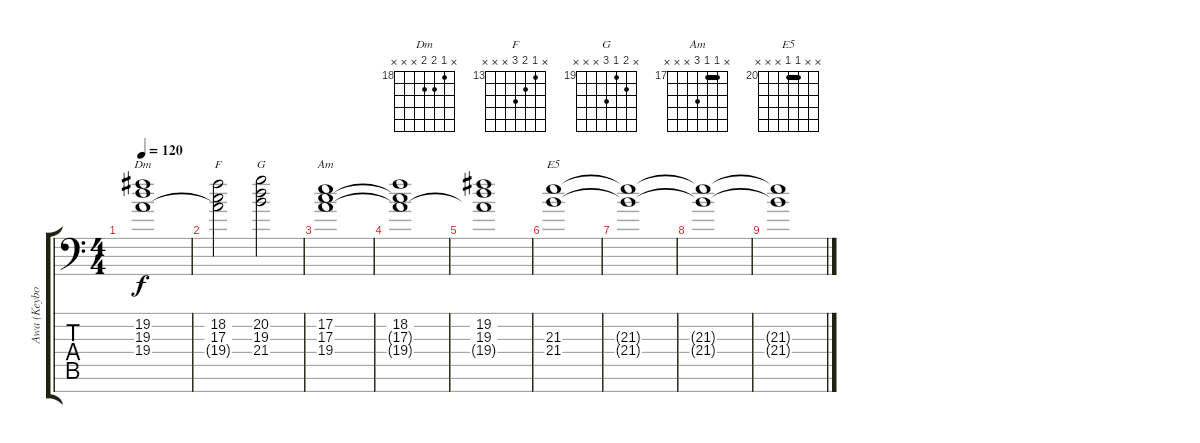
\track ("Awa (Keyboard Church Organ)" "Awa (Keybo") {instrument churchorgan}
\staff {score tabs}
\tuning (E4 B3 G3 D3 A2 E2 A0) {hide}
\chord ("Dm" x 18 19 19 x x x) {firstfret 18}
\chord ("F" x 13 14 15 x x x) {firstfret 13}
\chord ("G" x 20 19 21 x x x) {firstfret 19}
\chord ("Am" x 17 17 19 x x x) {firstfret 17 barre 17}
\chord ("E5" x x 20 20 x x x) {firstfret 20 barre 20}
\ts (4 4)
\tempo 120
\clef f4
\ks c
(19.2 19.3 19.4{t}).1{ch "Dm" dy f} |
(18.2 17.3 19.4{t}).2{ch "F"} (20.2 19.3 21.4).2{ch "G"} |
(17.2 17.3 19.4).1{ch "Am"} |
(18.2 17.3{t} 19.4{t}).1 |
(19.2 19.3 19.4{t}).1 |
(21.3 21.4).1{ch "E5" volume 13} |
(21.3{t} 21.4{t}).1 |
(21.3{t} 21.4{t}).1 |
(21.3{t} 21.4{t}).1
